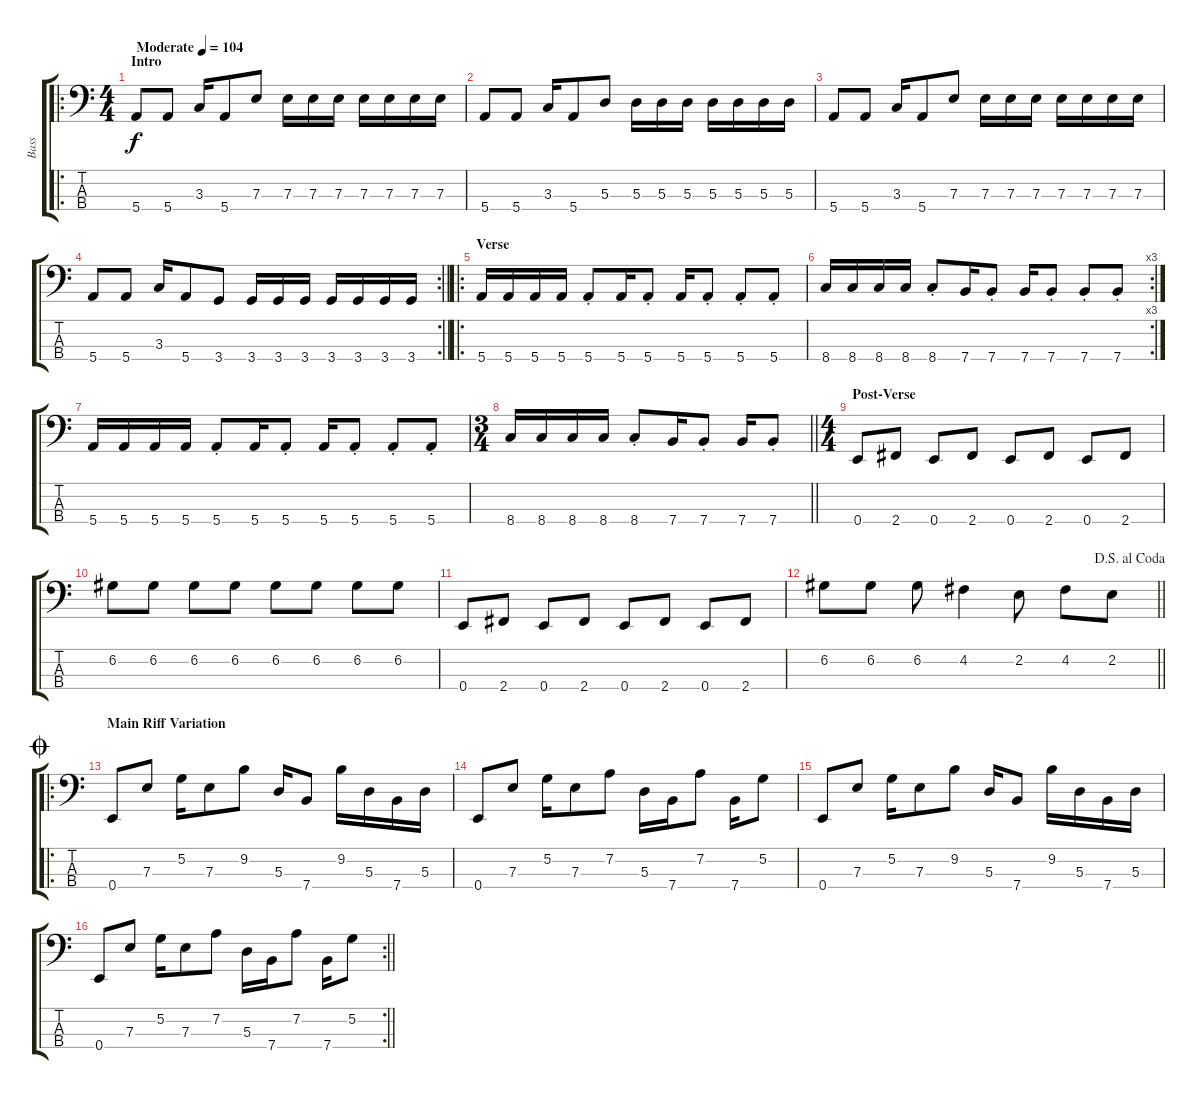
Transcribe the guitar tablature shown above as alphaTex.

\track ("Bass" "Bass") {instrument electricbassfinger}
\staff {score tabs}
\tuning (G2 D2 A1 E1) {hide}
\ro
\ts (4 4)
\section ("" "Intro")
\tempo (104 "Moderate")
\clef f4
\ks c
5.4.8{dy f instrument electricbassfinger} 5.4.8 3.3.16 5.4.8 7.3.8 7.3.16 7.3.16 7.3.16 7.3.16 7.3.16 7.3.16 7.3.16 |
5.4.8 5.4.8 3.3.16 5.4.8 5.3.8 5.3.16 5.3.16 5.3.16 5.3.16 5.3.16 5.3.16 5.3.16 |
5.4.8 5.4.8 3.3.16 5.4.8 7.3.8 7.3.16 7.3.16 7.3.16 7.3.16 7.3.16 7.3.16 7.3.16 |
\rc 2
\barLineRight lightlight
5.4.8 5.4.8 3.3.16 5.4.8 3.4.8 3.4.16 3.4.16 3.4.16 3.4.16 3.4.16 3.4.16 3.4.16 |
\ro
\section ("" "Verse")
5.4.16 5.4.16 5.4.16 5.4.16 5.4{st}.8 5.4.16 5.4{st}.8 5.4.16 5.4{st}.8 5.4{st}.8 5.4{st}.8 |
\rc 3
8.4.16 8.4.16 8.4.16 8.4.16 8.4{st}.8 7.4.16 7.4{st}.8 7.4.16 7.4{st}.8 7.4{st}.8 7.4{st}.8 |
5.4.16 5.4.16 5.4.16 5.4.16 5.4{st}.8 5.4.16 5.4{st}.8 5.4.16 5.4{st}.8 5.4{st}.8 5.4{st}.8 |
\ts (3 4)
\barLineRight lightlight
8.4.16 8.4.16 8.4.16 8.4.16 8.4{st}.8 7.4.16 7.4{st}.8 7.4.16 7.4{st}.8 |
\ts (4 4)
\section ("" "Post-Verse")
0.4.8 2.4.8 0.4.8 2.4.8 0.4.8 2.4.8 0.4.8 2.4.8 |
6.2.8 6.2.8 6.2.8 6.2.8 6.2.8 6.2.8 6.2.8 6.2.8 |
0.4.8 2.4.8 0.4.8 2.4.8 0.4.8 2.4.8 0.4.8 2.4.8 |
\jump dalsegnoalcoda
\barLineRight lightlight
6.2.8 6.2.8 6.2.8 4.2.4 2.2.8 4.2.8 2.2.8 |
\ro
\section ("" "Main Riff Variation")
\jump coda
0.4.8 7.3.8 5.2.16 7.3.8 9.2.8 5.3.16 7.4.8 9.2.16 5.3.16 7.4.16 5.3.16 |
0.4.8 7.3.8 5.2.16 7.3.8 7.2.8 5.3.16 7.4.16 7.2.8 7.4.16 5.2.8 |
0.4.8 7.3.8 5.2.16 7.3.8 9.2.8 5.3.16 7.4.8 9.2.16 5.3.16 7.4.16 5.3.16 |
\rc 2
\barLineRight lightlight
0.4.8 7.3.8 5.2.16 7.3.8 7.2.8 5.3.16 7.4.16 7.2.8 7.4.16 5.2.8
